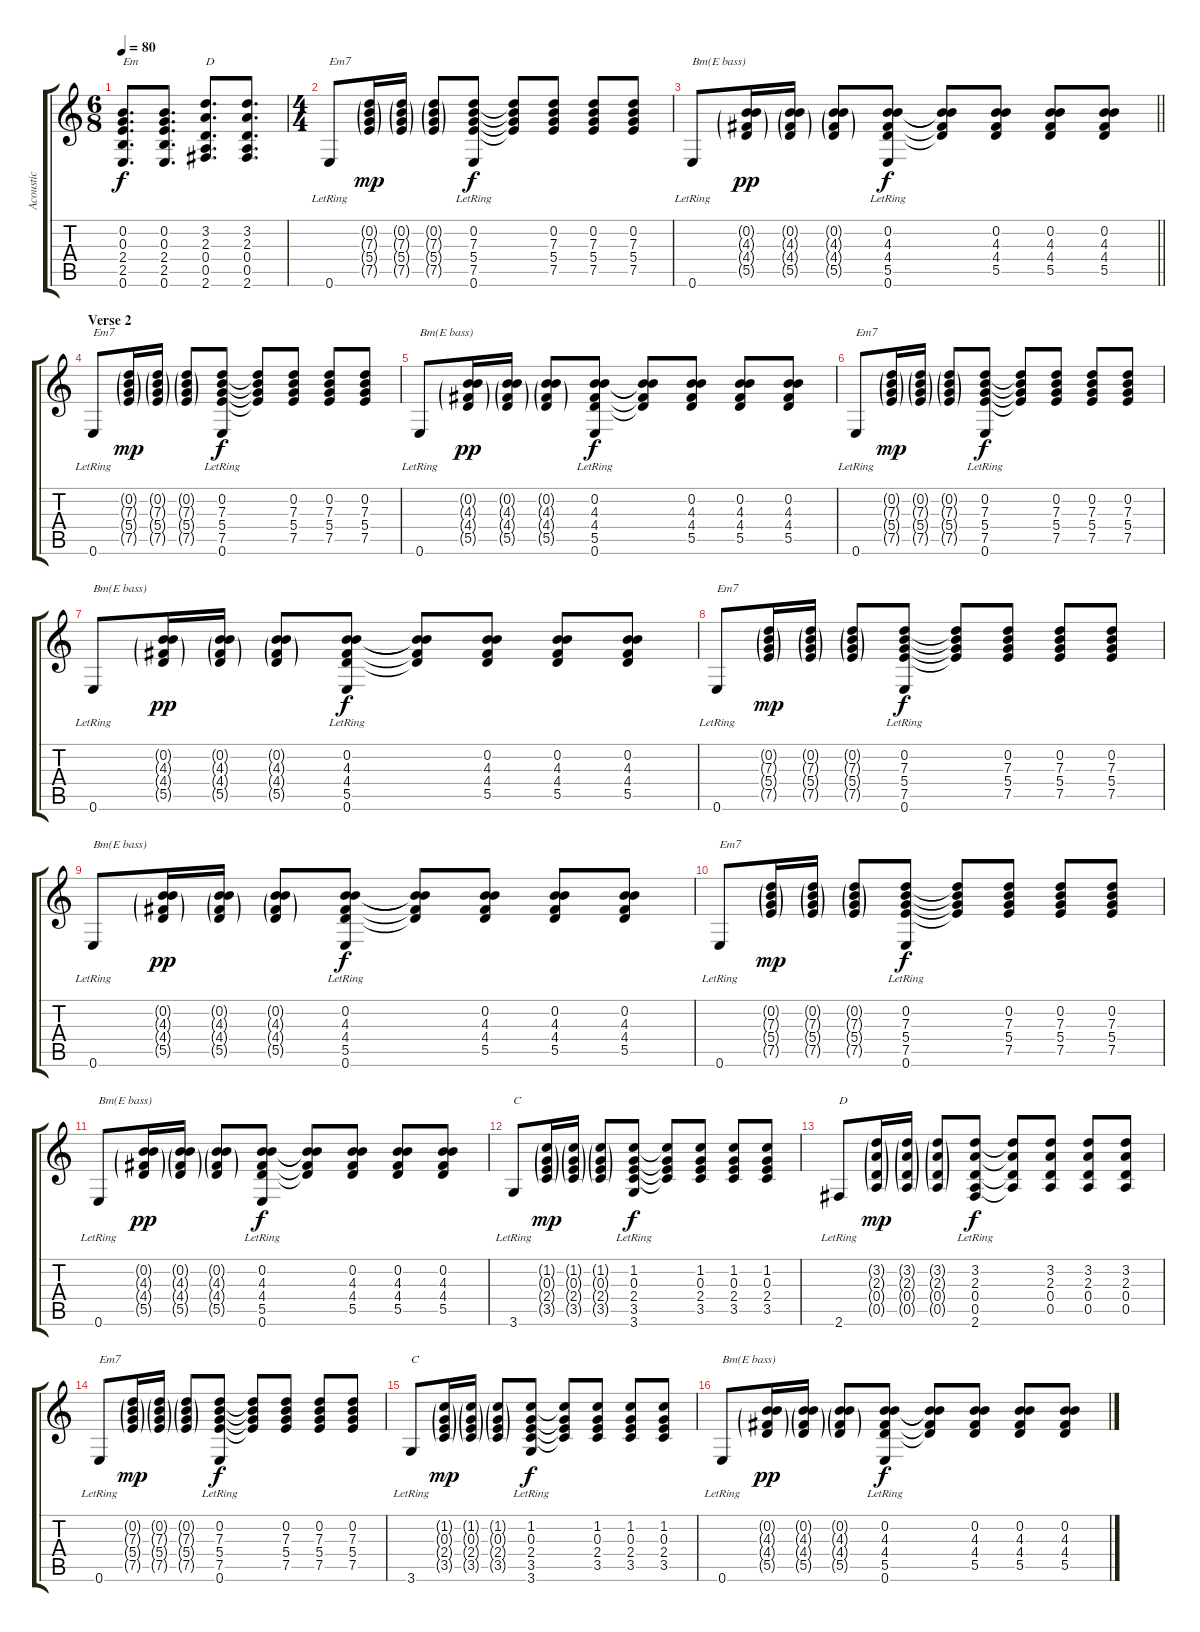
\track ("Acoustic" "Acoustic") {instrument acousticguitarsteel}
\staff {score tabs}
\tuning (E4 B3 G3 D3 A2 E2) {hide}
\ts (6 8)
\tempo 80
\clef g2
\ks c
(0.2 0.3 2.4 2.5 0.6).8{d txt "Em" dy f} (0.2 0.3 2.4 2.5 0.6).8{d} (3.2 2.3 0.4 0.5 2.6).8{d txt "D"} (3.2 2.3 0.4 0.5 2.6).8{d} |
\ts (4 4)
0.6{lr}.8{txt "Em7"} (0.2{g} 7.3{g} 5.4{g} 7.5{g}).16{dy mp} (0.2{g} 7.3{g} 5.4{g} 7.5{g}).16 (0.2{g} 7.3{g} 5.4{g} 7.5{g}).8 (0.2 7.3 5.4 7.5 0.6{lr}).8{dy f} (0.2{t} 7.3{t} 5.4{t} 7.5{t}).8 (0.2 7.3 5.4 7.5).8 (0.2 7.3 5.4 7.5).8 (0.2 7.3 5.4 7.5).8 |
\barLineRight lightlight
0.6{lr}.8{txt "Bm(E bass)"} (0.2{g} 4.3{g} 4.4{g} 5.5{g}).16{dy pp} (0.2{g} 4.3{g} 4.4{g} 5.5{g}).16 (0.2{g} 4.3{g} 4.4{g} 5.5{g}).8 (0.2 4.3 4.4 5.5 0.6{lr}).8{dy f} (0.2{t} 4.3{t} 4.4{t} 5.5{t}).8 (0.2 4.3 4.4 5.5).8 (0.2 4.3 4.4 5.5).8 (0.2 4.3 4.4 5.5).8 |
\section ("" "Verse 2")
0.6{lr}.8{txt "Em7"} (0.2{g} 7.3{g} 5.4{g} 7.5{g}).16{dy mp} (0.2{g} 7.3{g} 5.4{g} 7.5{g}).16 (0.2{g} 7.3{g} 5.4{g} 7.5{g}).8 (0.2 7.3 5.4 7.5 0.6{lr}).8{dy f} (0.2{t} 7.3{t} 5.4{t} 7.5{t}).8 (0.2 7.3 5.4 7.5).8 (0.2 7.3 5.4 7.5).8 (0.2 7.3 5.4 7.5).8 |
0.6{lr}.8{txt "Bm(E bass)"} (0.2{g} 4.3{g} 4.4{g} 5.5{g}).16{dy pp} (0.2{g} 4.3{g} 4.4{g} 5.5{g}).16 (0.2{g} 4.3{g} 4.4{g} 5.5{g}).8 (0.2 4.3 4.4 5.5 0.6{lr}).8{dy f} (0.2{t} 4.3{t} 4.4{t} 5.5{t}).8 (0.2 4.3 4.4 5.5).8 (0.2 4.3 4.4 5.5).8 (0.2 4.3 4.4 5.5).8 |
0.6{lr}.8{txt "Em7"} (0.2{g} 7.3{g} 5.4{g} 7.5{g}).16{dy mp} (0.2{g} 7.3{g} 5.4{g} 7.5{g}).16 (0.2{g} 7.3{g} 5.4{g} 7.5{g}).8 (0.2 7.3 5.4 7.5 0.6{lr}).8{dy f} (0.2{t} 7.3{t} 5.4{t} 7.5{t}).8 (0.2 7.3 5.4 7.5).8 (0.2 7.3 5.4 7.5).8 (0.2 7.3 5.4 7.5).8 |
0.6{lr}.8{txt "Bm(E bass)"} (0.2{g} 4.3{g} 4.4{g} 5.5{g}).16{dy pp} (0.2{g} 4.3{g} 4.4{g} 5.5{g}).16 (0.2{g} 4.3{g} 4.4{g} 5.5{g}).8 (0.2 4.3 4.4 5.5 0.6{lr}).8{dy f} (0.2{t} 4.3{t} 4.4{t} 5.5{t}).8 (0.2 4.3 4.4 5.5).8 (0.2 4.3 4.4 5.5).8 (0.2 4.3 4.4 5.5).8 |
0.6{lr}.8{txt "Em7"} (0.2{g} 7.3{g} 5.4{g} 7.5{g}).16{dy mp} (0.2{g} 7.3{g} 5.4{g} 7.5{g}).16 (0.2{g} 7.3{g} 5.4{g} 7.5{g}).8 (0.2 7.3 5.4 7.5 0.6{lr}).8{dy f} (0.2{t} 7.3{t} 5.4{t} 7.5{t}).8 (0.2 7.3 5.4 7.5).8 (0.2 7.3 5.4 7.5).8 (0.2 7.3 5.4 7.5).8 |
0.6{lr}.8{txt "Bm(E bass)"} (0.2{g} 4.3{g} 4.4{g} 5.5{g}).16{dy pp} (0.2{g} 4.3{g} 4.4{g} 5.5{g}).16 (0.2{g} 4.3{g} 4.4{g} 5.5{g}).8 (0.2 4.3 4.4 5.5 0.6{lr}).8{dy f} (0.2{t} 4.3{t} 4.4{t} 5.5{t}).8 (0.2 4.3 4.4 5.5).8 (0.2 4.3 4.4 5.5).8 (0.2 4.3 4.4 5.5).8 |
0.6{lr}.8{txt "Em7"} (0.2{g} 7.3{g} 5.4{g} 7.5{g}).16{dy mp} (0.2{g} 7.3{g} 5.4{g} 7.5{g}).16 (0.2{g} 7.3{g} 5.4{g} 7.5{g}).8 (0.2 7.3 5.4 7.5 0.6{lr}).8{dy f} (0.2{t} 7.3{t} 5.4{t} 7.5{t}).8 (0.2 7.3 5.4 7.5).8 (0.2 7.3 5.4 7.5).8 (0.2 7.3 5.4 7.5).8 |
0.6{lr}.8{txt "Bm(E bass)"} (0.2{g} 4.3{g} 4.4{g} 5.5{g}).16{dy pp} (0.2{g} 4.3{g} 4.4{g} 5.5{g}).16 (0.2{g} 4.3{g} 4.4{g} 5.5{g}).8 (0.2 4.3 4.4 5.5 0.6{lr}).8{dy f} (0.2{t} 4.3{t} 4.4{t} 5.5{t}).8 (0.2 4.3 4.4 5.5).8 (0.2 4.3 4.4 5.5).8 (0.2 4.3 4.4 5.5).8 |
3.6{lr}.8{txt "C"} (1.2{g} 0.3{g} 2.4{g} 3.5{g}).16{dy mp} (1.2{g} 0.3{g} 2.4{g} 3.5{g}).16 (1.2{g} 0.3{g} 2.4{g} 3.5{g}).8 (1.2 0.3 2.4 3.5 3.6{lr}).8{dy f} (1.2{t} 0.3{t} 2.4{t} 3.5{t}).8 (1.2 0.3 2.4 3.5).8 (1.2 0.3 2.4 3.5).8 (1.2 0.3 2.4 3.5).8 |
2.6{lr}.8{txt "D"} (3.2{g} 2.3{g} 0.4{g} 0.5{g}).16{dy mp} (3.2{g} 2.3{g} 0.4{g} 0.5{g}).16 (3.2{g} 2.3{g} 0.4{g} 0.5{g}).8 (3.2 2.3 0.4 0.5 2.6{lr}).8{dy f} (3.2{t} 2.3{t} 0.4{t} 0.5{t}).8 (3.2 2.3 0.4 0.5).8 (3.2 2.3 0.4 0.5).8 (3.2 2.3 0.4 0.5).8 |
0.6{lr}.8{txt "Em7"} (0.2{g} 7.3{g} 5.4{g} 7.5{g}).16{dy mp} (0.2{g} 7.3{g} 5.4{g} 7.5{g}).16 (0.2{g} 7.3{g} 5.4{g} 7.5{g}).8 (0.2 7.3 5.4 7.5 0.6{lr}).8{dy f} (0.2{t} 7.3{t} 5.4{t} 7.5{t}).8 (0.2 7.3 5.4 7.5).8 (0.2 7.3 5.4 7.5).8 (0.2 7.3 5.4 7.5).8 |
3.6{lr}.8{txt "C"} (1.2{g} 0.3{g} 2.4{g} 3.5{g}).16{dy mp} (1.2{g} 0.3{g} 2.4{g} 3.5{g}).16 (1.2{g} 0.3{g} 2.4{g} 3.5{g}).8 (1.2 0.3 2.4 3.5 3.6{lr}).8{dy f} (1.2{t} 0.3{t} 2.4{t} 3.5{t}).8 (1.2 0.3 2.4 3.5).8 (1.2 0.3 2.4 3.5).8 (1.2 0.3 2.4 3.5).8 |
0.6{lr}.8{txt "Bm(E bass)"} (0.2{g} 4.3{g} 4.4{g} 5.5{g}).16{dy pp} (0.2{g} 4.3{g} 4.4{g} 5.5{g}).16 (0.2{g} 4.3{g} 4.4{g} 5.5{g}).8 (0.2 4.3 4.4 5.5 0.6{lr}).8{dy f} (0.2{t} 4.3{t} 4.4{t} 5.5{t}).8 (0.2 4.3 4.4 5.5).8 (0.2 4.3 4.4 5.5).8 (0.2 4.3 4.4 5.5).8
